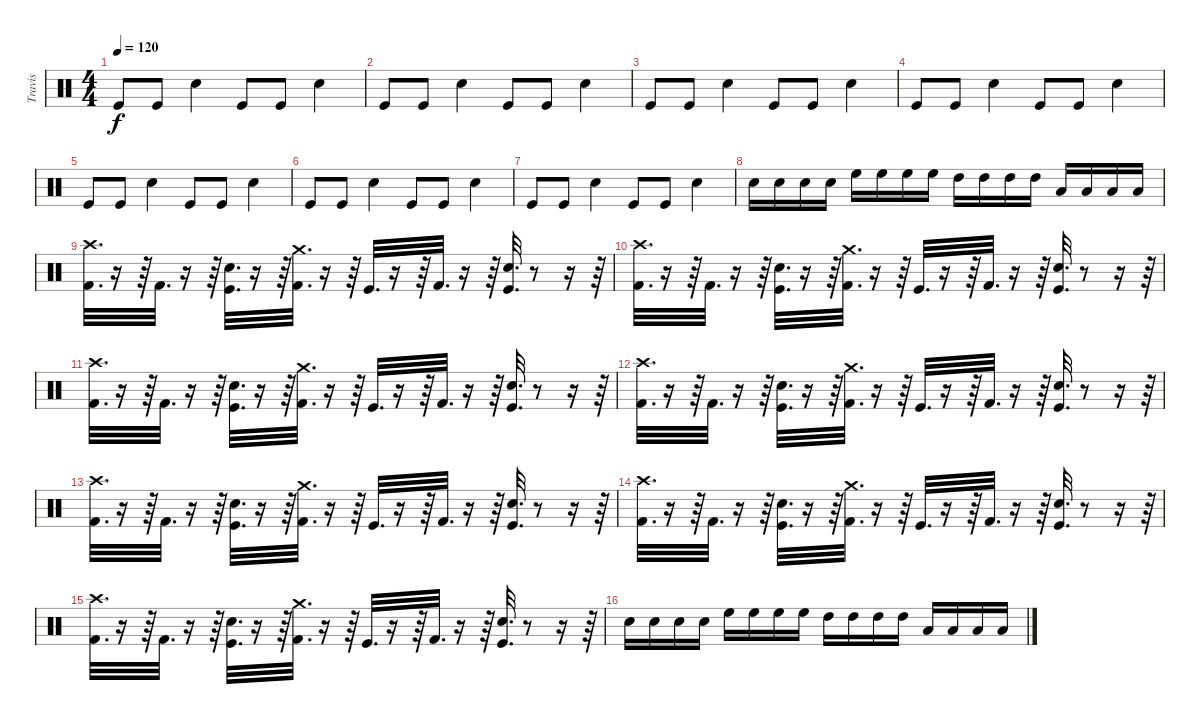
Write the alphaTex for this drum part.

\track ("Travis " "Travis ") {instrument percussion}
\staff {score}
\articulation defaults
\ts (4 4)
\tempo 120
\clef neutral
\ks c "Kick (hit)".8{dy f} "Kick (hit)".8 "Snare (hit) 2".4 "Kick (hit)".8 "Kick (hit)".8 "Snare (hit) 2".4
|
"Kick (hit)".8 "Kick (hit)".8 "Snare (hit) 2".4 "Kick (hit)".8 "Kick (hit)".8 "Snare (hit) 2".4 |
"Kick (hit)".8 "Kick (hit)".8 "Snare (hit) 2".4 "Kick (hit)".8 "Kick (hit)".8 "Snare (hit) 2".4 |
"Kick (hit)".8 "Kick (hit)".8 "Snare (hit) 2".4 "Kick (hit)".8 "Kick (hit)".8 "Snare (hit) 2".4 |
"Kick (hit)".8 "Kick (hit)".8 "Snare (hit) 2".4 "Kick (hit)".8 "Kick (hit)".8 "Snare (hit) 2".4 |
"Kick (hit)".8 "Kick (hit)".8 "Snare (hit) 2".4 "Kick (hit)".8 "Kick (hit)".8 "Snare (hit) 2".4 |
"Kick (hit)".8 "Kick (hit)".8 "Snare (hit) 2".4 "Kick (hit)".8 "Kick (hit)".8 "Snare (hit) 2".4 |
"Snare (hit) 2".16 "Snare (hit) 2".16 "Snare (hit) 2".16 "Snare (hit) 2".16 "High Floor Tom (hit)".16 "High Floor Tom (hit)".16 "High Floor Tom (hit)".16 "High Floor Tom (hit)".16 "High Tom (hit)".16 "High Tom (hit)".16 "High Tom (hit)".16 "High Tom (hit)".16 "Low Tom (hit)".16 "Low Tom (hit)".16 "Low Tom (hit)".16 "Low Tom (hit)".16 |
("Crash high (hit)" "Kick (hit) 2").32{d} r.16 r.64 "Kick (hit) 2".32{d} r.16 r.64 ("Kick (hit)" "Snare (hit) 2").32{d} r.16 r.64 ("Crash medium (hit)" "Kick (hit) 2").32{d} r.16 r.64 "Kick (hit)".32{d} r.16 r.64 "Kick (hit) 2".32{d} r.16 r.64 ("Kick (hit)" "Snare (hit) 2").32{d} r.8 r.16 r.64 |
("Crash high (hit)" "Kick (hit) 2").32{d} r.16 r.64 "Kick (hit) 2".32{d} r.16 r.64 ("Kick (hit)" "Snare (hit) 2").32{d} r.16 r.64 ("Crash medium (hit)" "Kick (hit) 2").32{d} r.16 r.64 "Kick (hit)".32{d} r.16 r.64 "Kick (hit) 2".32{d} r.16 r.64 ("Kick (hit)" "Snare (hit) 2").32{d} r.8 r.16 r.64 |
("Crash high (hit)" "Kick (hit) 2").32{d} r.16 r.64 "Kick (hit) 2".32{d} r.16 r.64 ("Kick (hit)" "Snare (hit) 2").32{d} r.16 r.64 ("Crash medium (hit)" "Kick (hit) 2").32{d} r.16 r.64 "Kick (hit)".32{d} r.16 r.64 "Kick (hit) 2".32{d} r.16 r.64 ("Kick (hit)" "Snare (hit) 2").32{d} r.8 r.16 r.64 |
("Crash high (hit)" "Kick (hit) 2").32{d} r.16 r.64 "Kick (hit) 2".32{d} r.16 r.64 ("Kick (hit)" "Snare (hit) 2").32{d} r.16 r.64 ("Crash medium (hit)" "Kick (hit) 2").32{d} r.16 r.64 "Kick (hit)".32{d} r.16 r.64 "Kick (hit) 2".32{d} r.16 r.64 ("Kick (hit)" "Snare (hit) 2").32{d} r.8 r.16 r.64 |
("Crash high (hit)" "Kick (hit) 2").32{d} r.16 r.64 "Kick (hit) 2".32{d} r.16 r.64 ("Kick (hit)" "Snare (hit) 2").32{d} r.16 r.64 ("Crash medium (hit)" "Kick (hit) 2").32{d} r.16 r.64 "Kick (hit)".32{d} r.16 r.64 "Kick (hit) 2".32{d} r.16 r.64 ("Kick (hit)" "Snare (hit) 2").32{d} r.8 r.16 r.64 |
("Crash high (hit)" "Kick (hit) 2").32{d} r.16 r.64 "Kick (hit) 2".32{d} r.16 r.64 ("Kick (hit)" "Snare (hit) 2").32{d} r.16 r.64 ("Crash medium (hit)" "Kick (hit) 2").32{d} r.16 r.64 "Kick (hit)".32{d} r.16 r.64 "Kick (hit) 2".32{d} r.16 r.64 ("Kick (hit)" "Snare (hit) 2").32{d} r.8 r.16 r.64 |
("Crash high (hit)" "Kick (hit) 2").32{d} r.16 r.64 "Kick (hit) 2".32{d} r.16 r.64 ("Kick (hit)" "Snare (hit) 2").32{d} r.16 r.64 ("Crash medium (hit)" "Kick (hit) 2").32{d} r.16 r.64 "Kick (hit)".32{d} r.16 r.64 "Kick (hit) 2".32{d} r.16 r.64 ("Kick (hit)" "Snare (hit) 2").32{d} r.8 r.16 r.64 |
"Snare (hit) 2".16 "Snare (hit) 2".16 "Snare (hit) 2".16 "Snare (hit) 2".16 "High Floor Tom (hit)".16 "High Floor Tom (hit)".16 "High Floor Tom (hit)".16 "High Floor Tom (hit)".16 "High Tom (hit)".16 "High Tom (hit)".16 "High Tom (hit)".16 "High Tom (hit)".16 "Low Tom (hit)".16 "Low Tom (hit)".16 "Low Tom (hit)".16 "Low Tom (hit)".16
